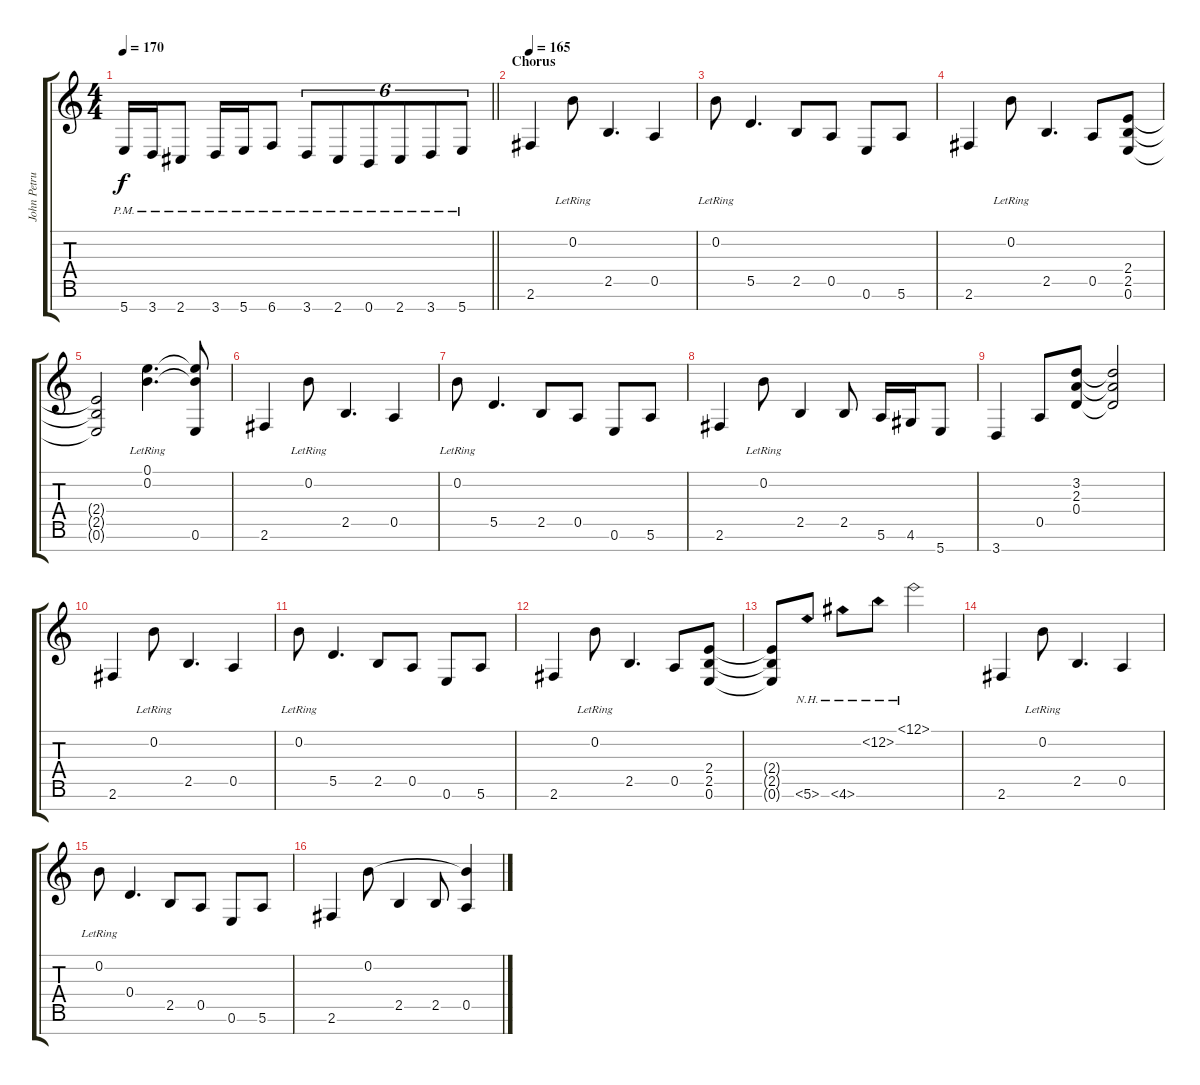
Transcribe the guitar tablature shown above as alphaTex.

\track ("John Petrucci" "John Petru") {instrument distortionguitar}
\staff {score tabs}
\tuning (E4 B3 G3 D3 A2 E2 B1) {hide}
\ts (4 4)
\tempo 170
\clef g2
\barLineRight lightlight
\ks c
5.7{pm}.16{dy f} 3.7{pm}.16 2.7{pm}.8 3.7{pm}.16 5.7{pm}.16 6.7{pm}.8 3.7{pm}.8{tu (6 4)} 2.7{pm}.8{tu (6 4)} 0.7{pm}.8{tu (6 4)} 2.7{pm}.8{tu (6 4)} 3.7{pm}.8{tu (6 4)} 5.7{pm}.8{tu (6 4)} |
\section ("" "Chorus")
\tempo 165
2.6.4 0.2{lr}.8 2.5.4{d} 0.5.4 |
0.2{lr}.8 5.5.4{d} 2.5.8 0.5.8 0.6.8 5.6.8 |
2.6.4 0.2{lr}.8 2.5.4{d} 0.5.8 (2.4 2.5 0.6).8 |
(2.4{t} 2.5{t} 0.6{t}).2 (0.1{lr} 0.2{lr}).4{d} (0.1{t} 0.2{t} 0.6).8 |
2.6.4 0.2{lr}.8 2.5.4{d} 0.5.4 |
0.2{lr}.8 5.5.4{d} 2.5.8 0.5.8 0.6.8 5.6.8 |
2.6.4 0.2{lr}.8 2.5.4 2.5.8 5.6.16 4.6.16 5.7.8 |
3.7.4 0.5.8 (3.2 2.3 0.4).8 (3.2{t} 2.3{t} 0.4{t}).2 |
2.6.4 0.2{lr}.8 2.5.4{d} 0.5.4 |
0.2{lr}.8 5.5.4{d} 2.5.8 0.5.8 0.6.8 5.6.8 |
2.6.4 0.2{lr}.8 2.5.4{d} 0.5.8 (2.4 2.5 0.6).8 |
(2.4{t} 2.5{t} 0.6{t}).8 5.6{nh}.8 4.6{nh}.8 12.2{nh}.8 12.1{nh}.2 |
2.6.4 0.2{lr}.8 2.5.4{d} 0.5.4 |
0.2{lr}.8 0.4.4{d} 2.5.8 0.5.8 0.6.8 5.6.8 |
2.6.4 0.2.8 2.5.4 2.5.8 (0.2{t} 0.5).4
